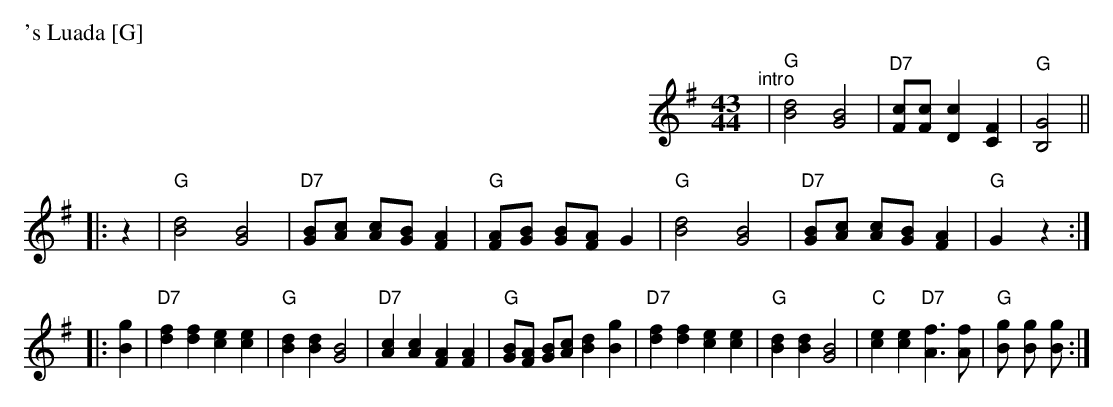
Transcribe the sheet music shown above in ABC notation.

X:1
P: 's Luada [G]
M: 43/44
L: 1/8
K: G
"^intro"| "G"[d4B4] [B4G4] | "D7"[cF][cF] [c2D2] [F2C2] | "G"[G4B,4] ||
|: z2 \
| "G"[d4B4] [B4G4] | "D7" [BG][cA] [cA][GB] [A2F2] | "G"[AF][BG] [BG][AF] G2 \
| "G"[d4B4] [B4G4] | "D7" [BG][cA] [cA][GB] [A2F2] | "G"G2 z2 :|
|: [g2B2] \
| "D7"[f2d2] [f2d2] [e2c2] [e2c2] | "G"[d2B2] [d2B2] [B4G4] \
| "D7"[c2A2] [c2A2] [A2F2] [A2F2] | "G"[BG][AF] [BG][cA] [d2B2] [g2B2] \
| "D7"[f2d2] [f2d2] [e2c2] [e2c2] | "G"[d2B2] [d2B2] [B4G4] \
| "C"[e2c2] [e2c2] "D7"[f3A3] [fA] | "G"[g2B] [g2B] [g2B] :|
